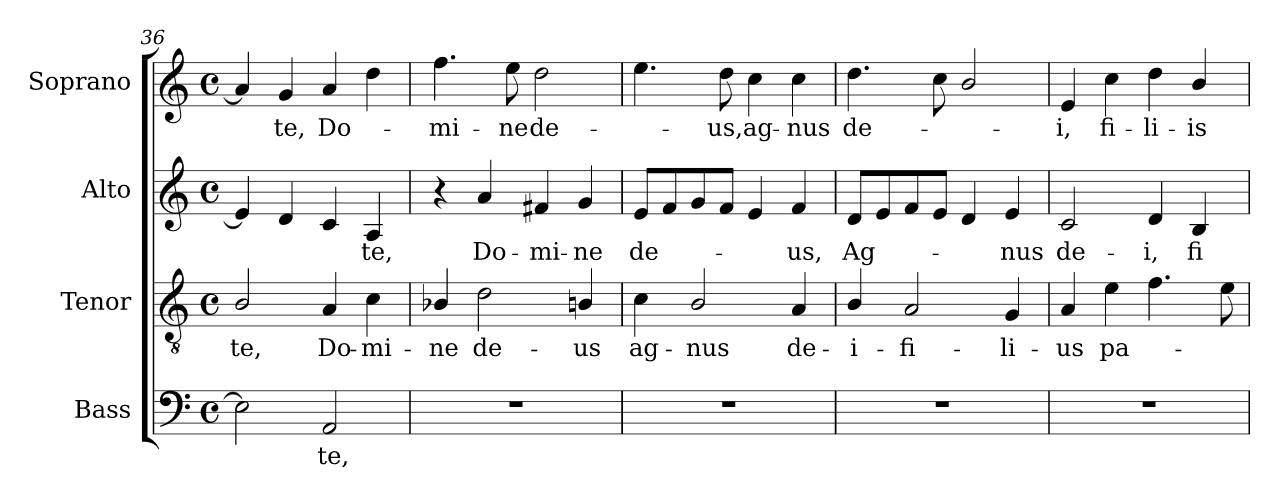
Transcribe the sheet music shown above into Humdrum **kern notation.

**kern	**text	**kern	**text	**kern	**text	**kern	**text
*part4	*part4	*part3	*part3	*part2	*part2	*part1	*part1
*staff4	*staff4	*staff3	*staff3	*staff2	*staff2	*staff1	*staff1
*I"Bass	*	*I"Tenor	*	*I"Alto	*	*I"Soprano	*
*I'B.	*	*I'T.	*	*I'A.	*	*I'S.	*
*clefF4	*	*clefGv2	*	*clefG2	*	*clefG2	*
*	*	*ITrd7c12	*	*	*	*	*
*k[]	*	*k[]	*	*k[]	*	*k[]	*
*C:	*	*C:	*	*C:	*	*C:	*
*M4/4	*	*M4/4	*	*M4/4	*	*M4/4	*
*met(c)	*	*met(c)	*	*met(c)	*	*met(c)	*
=36	=36	=36	=36	=36	=36	=36	=36
!	!	!	!LO:LY:b:color=#000000	!	!	!	!
2Ei\]	.	2BBi/	-te,	4ei/]	.	4ai/]	.
!	!	!	!	!	!	!	!LO:LY:b:color=#000000
.	.	.	.	4di/	.	4gi/	-te,
!	!LO:LY:b:color=#000000	!	!	!	!	!	!
!	!	!	!LO:LY:b:color=#000000	!	!	!	!
!	!	!	!	!	!	!	!LO:LY:b:color=#000000
2AAi/	-te,	4AAi/	Do-	4ci/	.	4ai/	Do-
!	!	!	!LO:LY:b:color=#000000	!	!	!	!
!	!	!	!	!	!LO:LY:b:color=#000000	!	!
.	.	4Ci\	-mi-	4Ai/	-te,	4ddi\	.
!!LO:PB:g=z
=37	=37	=37	=37	=37	=37	=37	=37
!	!	!	!LO:LY:b:color=#000000	!	!	!	!
!	!	!	!	!	!	!	!LO:LY:b:color=#000000
1r	.	4BB-Xi/	-ne	4r	.	4.ffi\	-mi-
!	!	!	!LO:LY:b:color=#000000	!	!	!	!
!	!	!	!	!	!LO:LY:b:color=#000000	!	!
.	.	2Di\	de-	4ai/	Do-	.	.
!	!	!	!	!	!	!	!LO:LY:b:color=#000000
.	.	.	.	.	.	8eei\	-ne
!	!	!	!	!	!LO:LY:b:color=#000000	!	!
!	!	!	!	!	!	!	!LO:LY:b:color=#000000
.	.	.	.	4f#Xi/	-mi-	2ddi\	de-
!	!	!	!LO:LY:b:color=#000000	!	!	!	!
!	!	!	!	!	!LO:LY:b:color=#000000	!	!
.	.	4BBni/	-us	4gi/	-ne	.	.
=38	=38	=38	=38	=38	=38	=38	=38
!	!	!	!LO:LY:b:color=#000000	!	!	!	!
!	!	!	!	!	!LO:LY:b:color=#000000	!	!
1r	.	4Ci\	ag-	8ei/L	de-	4.eei\	.
.	.	.	.	8fi/	.	.	.
!	!	!	!LO:LY:b:color=#000000	!	!	!	!
.	.	2BBi/	-nus	8gi/	.	.	.
!	!	!	!	!	!	!	!LO:LY:b:color=#000000
.	.	.	.	8fi/J	.	8ddi\	-us,
!	!	!	!	!	!	!	!LO:LY:b:color=#000000
.	.	.	.	4ei/	.	4cci\	ag-
!	!	!	!LO:LY:b:color=#000000	!	!	!	!
!	!	!	!	!	!LO:LY:b:color=#000000	!	!
!	!	!	!	!	!	!	!LO:LY:b:color=#000000
.	.	4AAi/	de-	4fi/	-us,	4cci\	-nus
=39	=39	=39	=39	=39	=39	=39	=39
!	!	!	!LO:LY:b:color=#000000	!	!	!	!
!	!	!	!	!	!LO:LY:b:color=#000000	!	!
!	!	!	!	!	!	!	!LO:LY:b:color=#000000
1r	.	4BBi/	-i-	8di/L	Ag-	4.ddi\	de-
.	.	.	.	8ei/	.	.	.
!	!	!	!LO:LY:b:color=#000000	!	!	!	!
.	.	2AAi/	-fi-	8fi/	.	.	.
.	.	.	.	8ei/J	.	8cci\	.
.	.	.	.	4di/	.	2bi/	.
!	!	!	!LO:LY:b:color=#000000	!	!	!	!
!	!	!	!	!	!LO:LY:b:color=#000000	!	!
.	.	4GGi/	-li-	4ei/	-nus	.	.
=40	=40	=40	=40	=40	=40	=40	=40
!	!	!	!LO:LY:b:color=#000000	!	!	!	!
!	!	!	!	!	!LO:LY:b:color=#000000	!	!
!	!	!	!	!	!	!	!LO:LY:b:color=#000000
1r	.	4AAi/	-us	2ci/	de-	4ei/	-i,
!	!	!	!LO:LY:b:color=#000000	!	!	!	!
!	!	!	!	!	!	!	!LO:LY:b:color=#000000
.	.	4Ei\	pa-	.	.	4cci\	fi-
!	!	!	!	!	!LO:LY:b:color=#000000	!	!
!	!	!	!	!	!	!	!LO:LY:b:color=#000000
.	.	4.Fi\	.	4di/	-i,	4ddi\	-li-
!	!	!	!	!	!LO:LY:b:color=#000000	!	!
!	!	!	!	!	!	!	!LO:LY:b:color=#000000
.	.	.	.	4Bi/	fi-	4bi/	-is
.	.	8Ei\	.	.	.	.	.
=	=	=	=	=	=	=	=
*-	*-	*-	*-	*-	*-	*-	*-
